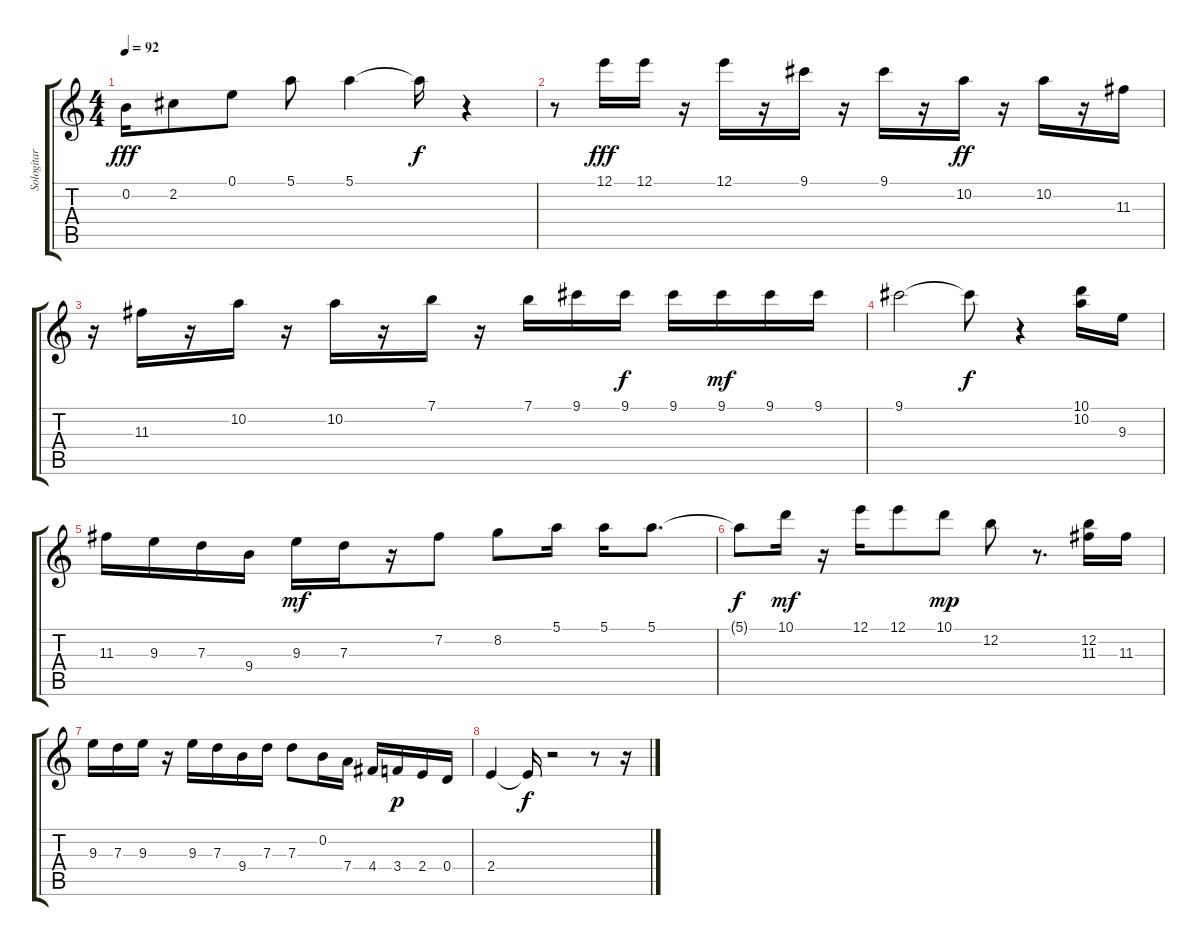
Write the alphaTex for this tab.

\track ("Sologitar" "Sologitar") {instrument electricguitarjazz}
\staff {score tabs}
\tuning (E4 B3 G3 D3 A2 E2) {hide}
\ts (4 4)
\tempo 92
\clef g2
\ks c
0.2.16{dy fff} 2.2.8 0.1.8 5.1.8 5.1.4 5.1{t}.16{dy f} r.4 |
r.8 12.1.16{dy fff} 12.1.16 r.16 12.1.16 r.16 9.1.16 r.16 9.1.16 r.16 10.2.16{dy ff} r.16 10.2.16 r.16 11.3.16 |
r.16 11.3.16 r.16 10.2.16 r.16 10.2.16 r.16 7.1.16 r.16 7.1.16 9.1.16 9.1.16{dy f} 9.1.16 9.1.16{dy mf} 9.1.16 9.1.16 |
9.1.2 9.1{t}.8{dy f} r.4 (10.1 10.2).16 9.3.16 |
11.3.16 9.3.16 7.3.16 9.4.16 9.3.16{dy mf} 7.3.16 r.16 7.2.8 8.2.8 5.1.16 5.1.16 5.1.8{d} |
5.1{t}.8{dy f} 10.1.16{dy mf} r.16 12.1.16 12.1.8 10.1.8{dy mp} 12.2.8 r.8{d} (12.2 11.3).16 11.3.16 |
9.3.16 7.3.16 9.3.16 r.16 9.3.16 7.3.16 9.4.16 7.3.16 7.3.8 0.2.16 7.4.16 4.4.16 3.4.16{dy p} 2.4.16 0.4.16 |
2.4.4 2.4{t}.16{dy f} r.2 r.8 r.16
